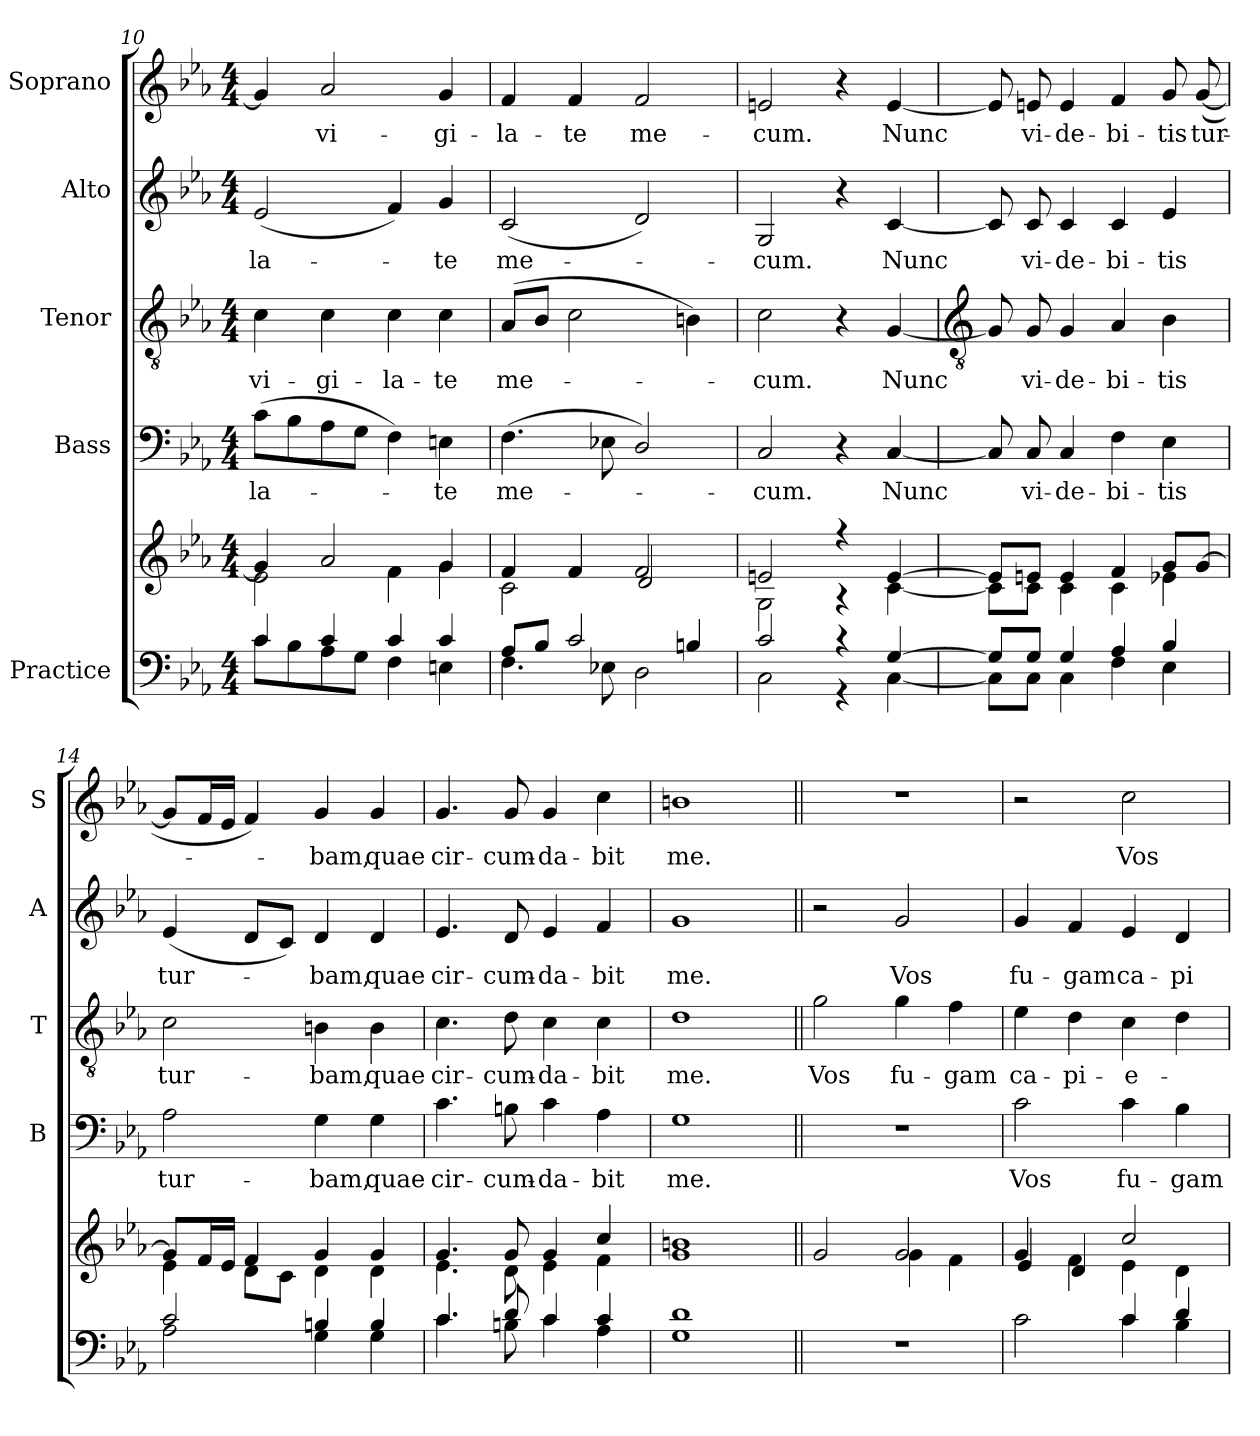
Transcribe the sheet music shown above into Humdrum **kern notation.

**kern	**kern	**kern	**text	**kern	**text	**kern	**text	**kern	**text
*part5	*part5	*part4	*part4	*part3	*part3	*part2	*part2	*part1	*part1
*staff6	*staff5	*staff4	*staff4	*staff3	*staff3	*staff2	*staff2	*staff1	*staff1
*I"Practice	*	*I"Bass	*	*I"Tenor	*	*I"Alto	*	*I"Soprano	*
*	*	*I'B	*	*I'T	*	*I'A	*	*I'S	*
*clefF4	*clefG2	*clefF4	*	*clefGv2	*	*clefG2	*	*clefG2	*
*k[b-e-a-]	*k[b-e-a-]	*k[b-e-a-]	*	*k[b-e-a-]	*	*k[b-e-a-]	*	*k[b-e-a-]	*
*E-:	*E-:	*E-:	*	*E-:	*	*E-:	*	*E-:	*
*M4/4	*M4/4	*M4/4	*	*M4/4	*	*M4/4	*	*M4/4	*
=10	=10	=10	=10	=10	=10	=10	=10	=10	=10
*^	*^	*	*	*	*	*	*	*	*
!	!	!	!	!	!LO:LY:b	!	!LO:LY:b	!	!LO:LY:b	!	!
4c/	8cL	4g]	2e-\	(>8cL	-la-	4c	vi-	(<2e-	-la-	4g]	.
.	8B-	.	.	8B-	.	.	.	.	.	.	.
!	!	!	!	!	!	!	!LO:LY:b	!	!	!	!LO:LY:b
4c/	8A-	2a-	.	8A-	.	4c	-gi-	.	.	2a-	vi-
.	8GJ	.	.	8GJ	.	.	.	.	.	.	.
!	!	!	!	!	!	!	!LO:LY:b	!	!	!	!
4c	4F	.	4f\	4F)	.	4c	-la-	4f)	.	.	.
!	!	!	!	!	!LO:LY:b	!	!LO:LY:b	!	!LO:LY:b	!	!LO:LY:b
4c	4En	4g	4g	4En	te	4c	-te	4g	te	4g	-gi-
=11	=11	=11	=11	=11	=11	=11	=11	=11	=11	=11	=11
!	!	!	!	!	!LO:LY:b	!	!LO:LY:b	!	!LO:LY:b	!	!LO:LY:b
8A-/L	4.F	4f	2c\	(>4.F	me-	(<8A-L	me-	(<2c	me-	4f	-la-
8B-/J	.	.	.	.	.	8B-J	.	.	.	.	.
!	!	!	!	!	!	!	!	!	!	!	!LO:LY:b
2c/	.	4f	.	.	.	2c	.	.	.	4f	-te
.	8E-X	.	.	8E-X	.	.	.	.	.	.	.
!	!	!	!	!	!	!	!	!	!	!	!LO:LY:b
.	2D\	2f	2d/	2D/)	.	.	.	2d)	.	2f	me-
4Bn/	.	.	.	.	.	4Bn)	.	.	.	.	.
=12	=12	=12	=12	=12	=12	=12	=12	=12	=12	=12	=12
!	!	!	!	!	!LO:LY:b	!	!LO:LY:b	!	!LO:LY:b	!	!LO:LY:b
2c	2C\	2en	2G	2C	cum.	2c	cum.	2G	cum.	2en	-cum.
4r	4r	4r	4r	4r	.	4r	.	4r	.	4r	.
!	!	!	!	!	!LO:LY:b	!	!LO:LY:b	!	!LO:LY:b	!	!LO:LY:b
[4G	[4C\	[4e	[4c	[4C	Nunc	[4G	Nunc	[4c	Nunc	[4e	Nunc
!!LO:LB:g=z
=13	=13	=13	=13	=13	=13	=13	=13	=13	=13	=13	=13
*	*	*	*	*	*	*clefGv2	*	*	*	*	*
8GL]	8C\L]	8eL]	8cL]	8C]	.	8G]	.	8c]	.	8e]	.
!	!	!	!	!	!LO:LY:b	!	!LO:LY:b	!	!LO:LY:b	!	!LO:LY:b
8GJ	8C\J	8enJ	8cJ	8C	vi-	8G	vi-	8c	vi-	8en	vi-
!	!	!	!	!	!LO:LY:b	!	!LO:LY:b	!	!LO:LY:b	!	!LO:LY:b
4G	4C\	4e	4c	4C	-de-	4G	-de-	4c	-de-	4e	-de-
!	!	!	!	!	!LO:LY:b	!	!LO:LY:b	!	!LO:LY:b	!	!LO:LY:b
4A-	4F	4f	4c	4F	-bi-	4A-	-bi-	4c	-bi-	4f	-bi-
!	!	!	!	!	!LO:LY:b	!	!LO:LY:b	!	!LO:LY:b	!	!LO:LY:b
4B-	4E-	8gL	4e-\	4E-	-tis	4B-	-tis	4e-	-tis	8g	-tis
!	!	!	!	!	!	!	!	!	!	!	!LO:LY:b
.	.	[8gJ	.	.	.	.	.	.	.	(<[8g	tur-
=14	=14	=14	=14	=14	=14	=14	=14	=14	=14	=14	=14
!	!	!	!	!	!LO:LY:b	!	!LO:LY:b	!	!LO:LY:b	!	!
2c	2A-	8gL]	4e-\	2A-	tur-	2c	tur-	(<4e-	tur-	8gL]	.
.	.	16fL	.	.	.	.	.	.	.	16fL	.
.	.	16e-JJ	.	.	.	.	.	.	.	16e-JJ	.
.	.	4f	8d\L	.	.	.	.	8dL	.	4f)	.
.	.	.	8c\J	.	.	.	.	8cJ)	.	.	.
!	!	!	!	!	!LO:LY:b	!	!LO:LY:b	!	!LO:LY:b	!	!LO:LY:b
4Bn	4G	4g	4d	4G	-bam,	4Bn	-bam,	4d	bam,	4g	bam,
!	!	!	!	!	!LO:LY:b	!	!LO:LY:b	!	!LO:LY:b	!	!LO:LY:b
4B	4G	4g	4d	4G	quae	4B	quae	4d	quae	4g	quae
=15	=15	=15	=15	=15	=15	=15	=15	=15	=15	=15	=15
!	!	!	!	!	!LO:LY:b	!	!LO:LY:b	!	!LO:LY:b	!	!LO:LY:b
4.c	4.c	4.g	4.e-	4.c	cir-	4.c	cir-	4.e-	cir-	4.g	cir-
!	!	!	!	!	!LO:LY:b	!	!LO:LY:b	!	!LO:LY:b	!	!LO:LY:b
8d	8Bn	8g	8d	8Bn	-cum-	8d	-cum-	8d	-cum-	8g	-cum-
!	!	!	!	!	!LO:LY:b	!	!LO:LY:b	!	!LO:LY:b	!	!LO:LY:b
4c	4c	4g	4e-	4c	-da-	4c	-da-	4e-	-da-	4g	-da-
!	!	!	!	!	!LO:LY:b	!	!LO:LY:b	!	!LO:LY:b	!	!LO:LY:b
4c	4A-	4cc	4f\	4A-	-bit	4c	-bit	4f	-bit	4cc	-bit
=16	=16	=16	=16	=16	=16	=16	=16	=16	=16	=16	=16
!	!	!	!	!	!LO:LY:b	!	!LO:LY:b	!	!LO:LY:b	!	!LO:LY:b
1d	1G	1bn	1g	1G	me.	1d	me.	1g	me.	1bn	me.
=17||	=17||	=17||	=17||	=17||	=17||	=17||	=17||	=17||	=17||	=17||	=17||
*	*	*	*^	*	*	*	*	*	*	*	*
!	!	!	!	!	!	!	!	!LO:LY:b	!	!	!	!
*v	*v	*	*	*	*	*	*	*	*	*	*	*
1r	1ryy	2ryy	2g	1r	.	2g	Vos	2r	.	1r	.
!	!	!	!	!	!	!	!LO:LY:b	!	!LO:LY:b	!	!
.	.	2g/	4g\	.	.	4g	fu-	2g	Vos	.	.
!	!	!	!	!	!	!	!LO:LY:b	!	!	!	!
.	.	.	4f\	.	.	4f	-gam	.	.	.	.
=18	=18	=18	=18	=18	=18	=18	=18	=18	=18	=18	=18
*^	*	*	*	*	*	*	*	*	*	*	*
!	!	!	!	!	!	!LO:LY:b	!	!LO:LY:b	!	!LO:LY:b	!	!
2ryy	2c	2ryy	4g/	4e-	2c	Vos	4e-	ca-	4g	fu-	2r	.
!	!	!	!	!	!	!	!	!LO:LY:b	!	!LO:LY:b	!	!
.	.	.	4f	4d	.	.	4d	-pi-	4f	-gam	.	.
!	!	!	!	!	!	!LO:LY:b	!	!LO:LY:b	!	!LO:LY:b	!	!LO:LY:b
4c	4c	2cc/	4e-\	2ryy	4c	fu-	4c	-e-	4e-	ca-	2cc	Vos
!	!	!	!	!	!	!LO:LY:b	!	!	!	!LO:LY:b	!	!
4d	4B-	.	4d\	.	4B-	-gam	4d	.	4d	-pi-	.	.
*v	*v	*	*	*	*	*	*	*	*	*	*	*
*	*v	*v	*v	*	*	*	*	*	*	*	*
=	=	=	=	=	=	=	=	=	=
*-	*-	*-	*-	*-	*-	*-	*-	*-	*-
